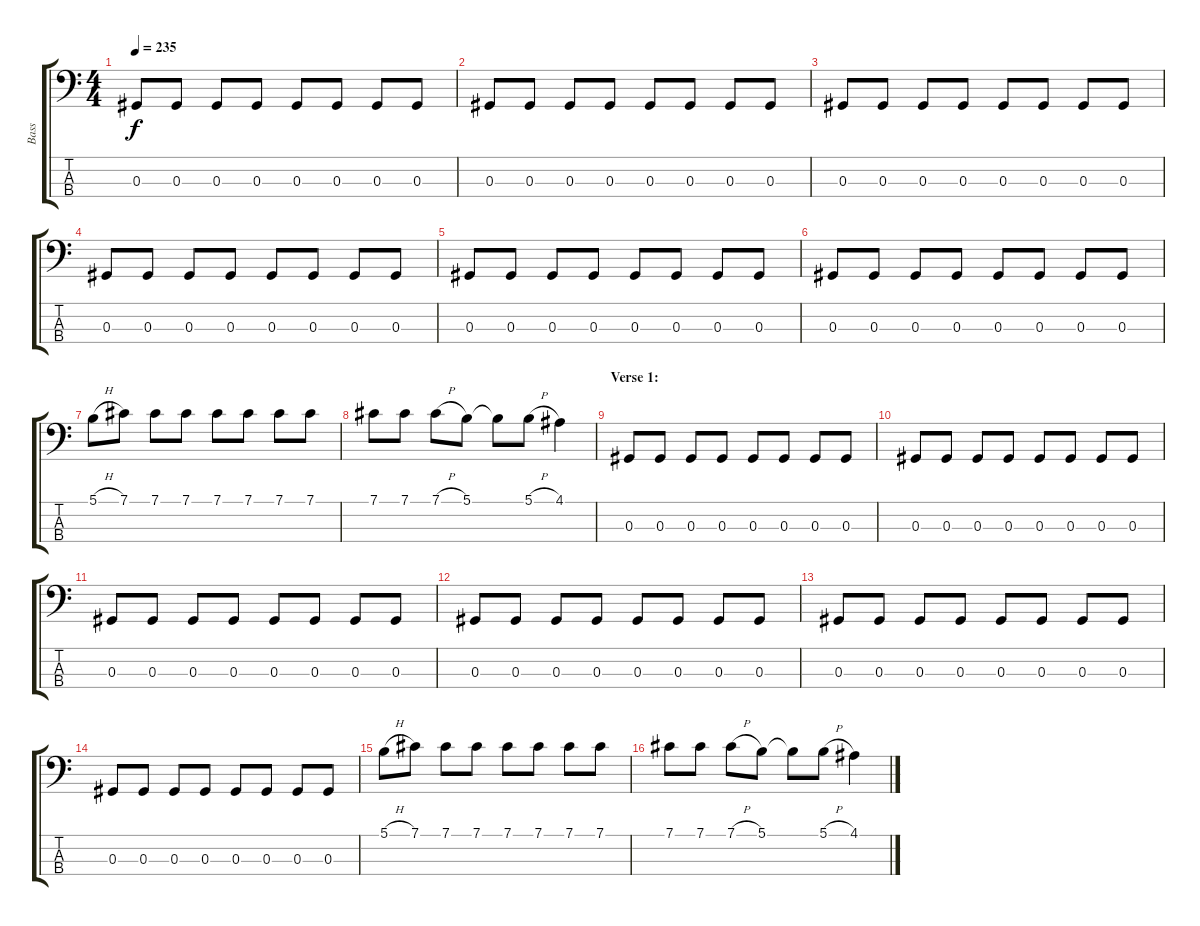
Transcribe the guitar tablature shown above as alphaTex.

\track ("Bass" "Bass") {instrument electricbassfinger}
\staff {score tabs}
\tuning (Gb2 Db2 Ab1 Eb1) {hide}
\ts (4 4)
\tempo 235
\clef f4
\ks c
0.3.8{dy f} 0.3.8 0.3.8 0.3.8 0.3.8 0.3.8 0.3.8 0.3.8 |
0.3.8 0.3.8 0.3.8 0.3.8 0.3.8 0.3.8 0.3.8 0.3.8 |
0.3.8 0.3.8 0.3.8 0.3.8 0.3.8 0.3.8 0.3.8 0.3.8 |
0.3.8 0.3.8 0.3.8 0.3.8 0.3.8 0.3.8 0.3.8 0.3.8 |
0.3.8 0.3.8 0.3.8 0.3.8 0.3.8 0.3.8 0.3.8 0.3.8 |
0.3.8 0.3.8 0.3.8 0.3.8 0.3.8 0.3.8 0.3.8 0.3.8 |
5.1{h}.8 7.1.8 7.1.8 7.1.8 7.1.8 7.1.8 7.1.8 7.1.8 |
7.1.8 7.1.8 7.1{h}.8 5.1.8 5.1{t}.8 5.1{h}.8 4.1.4 |
\section ("" "Verse 1:")
0.3.8 0.3.8 0.3.8 0.3.8 0.3.8 0.3.8 0.3.8 0.3.8 |
0.3.8 0.3.8 0.3.8 0.3.8 0.3.8 0.3.8 0.3.8 0.3.8 |
0.3.8 0.3.8 0.3.8 0.3.8 0.3.8 0.3.8 0.3.8 0.3.8 |
0.3.8 0.3.8 0.3.8 0.3.8 0.3.8 0.3.8 0.3.8 0.3.8 |
0.3.8 0.3.8 0.3.8 0.3.8 0.3.8 0.3.8 0.3.8 0.3.8 |
0.3.8 0.3.8 0.3.8 0.3.8 0.3.8 0.3.8 0.3.8 0.3.8 |
5.1{h}.8 7.1.8 7.1.8 7.1.8 7.1.8 7.1.8 7.1.8 7.1.8 |
7.1.8 7.1.8 7.1{h}.8 5.1.8 5.1{t}.8 5.1{h}.8 4.1.4
